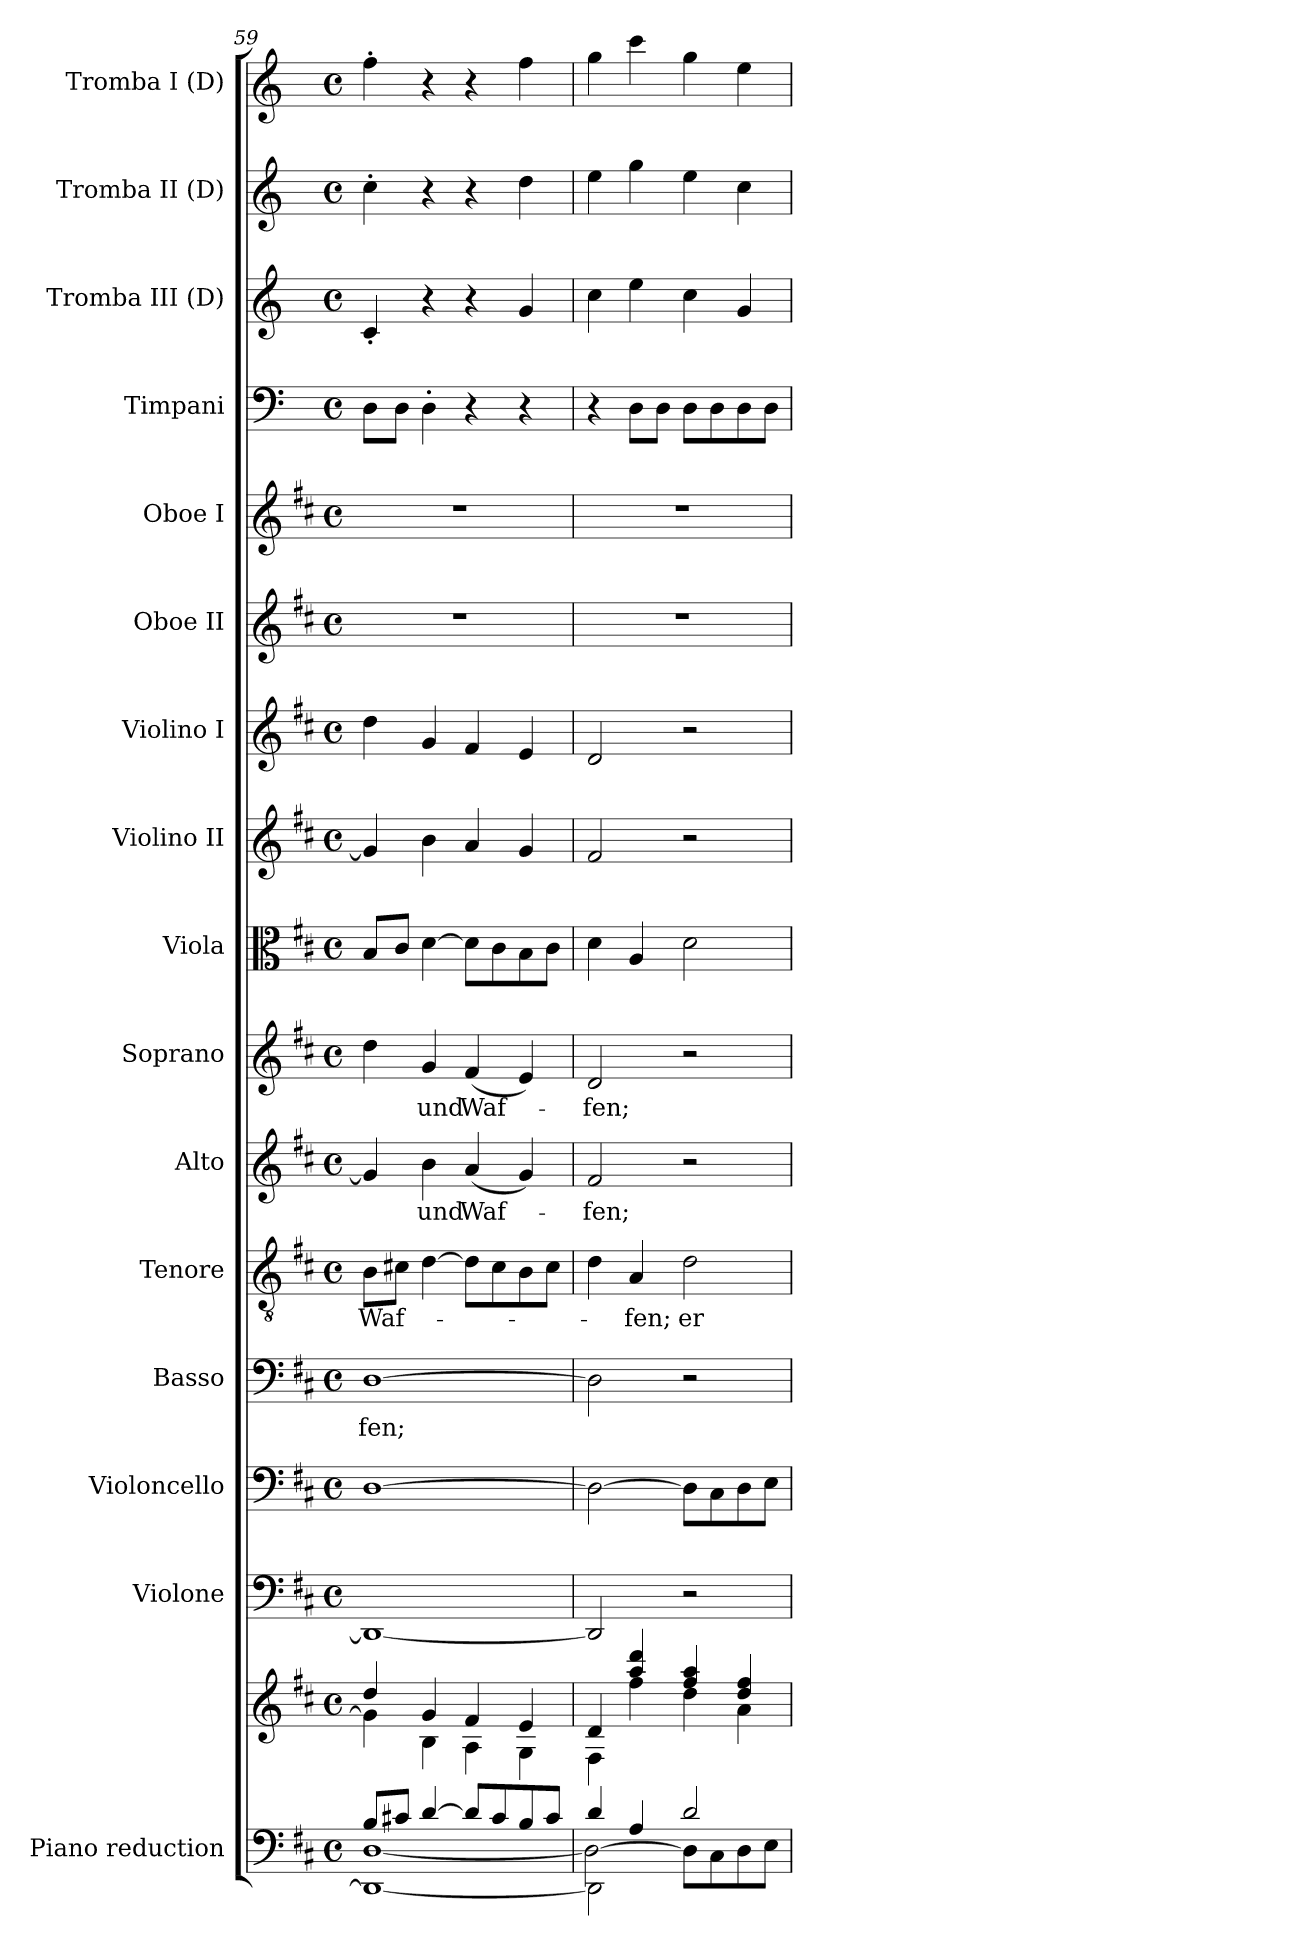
**kern	**kern	**kern	**kern	**kern	**text	**kern	**text	**kern	**text	**kern	**text	**kern	**kern	**kern	**kern	**kern	**kern	**kern	**kern	**kern
*part16	*part16	*part15	*part14	*part13	*part13	*part12	*part12	*part11	*part11	*part10	*part10	*part9	*part8	*part7	*part6	*part5	*part4	*part3	*part2	*part1
*staff17	*staff16	*staff15	*staff14	*staff13	*staff13	*staff12	*staff12	*staff11	*staff11	*staff10	*staff10	*staff9	*staff8	*staff7	*staff6	*staff5	*staff4	*staff3	*staff2	*staff1
*I"Piano reduction	*	*I"Violone	*I"Violoncello	*I"Basso	*	*I"Tenore	*	*I"Alto	*	*I"Soprano	*	*I"Viola	*I"Violino II	*I"Violino I	*I"Oboe II	*I"Oboe I	*I"Timpani	*I"Tromba III (D)	*I"Tromba II (D)	*I"Tromba I (D)
*I'Pno	*	*	*	*	*	*	*	*	*	*	*	*	*	*	*I'Ob	*I'Ob	*I'Timp	*	*	*
*clefF4	*clefG2	*clefF4	*clefF4	*clefF4	*	*clefGv2	*	*clefG2	*	*clefG2	*	*clefC3	*clefG2	*clefG2	*clefG2	*clefG2	*clefF4	*clefG2	*clefG2	*clefG2
*	*	*ITrd7c12	*	*	*	*	*	*	*	*	*	*	*	*	*	*	*	*ITrd-1c-2	*ITrd-1c-2	*ITrd-1c-2
*k[f#c#]	*k[f#c#]	*k[f#c#]	*k[f#c#]	*k[f#c#]	*	*k[f#c#]	*	*k[f#c#]	*	*k[f#c#]	*	*k[f#c#]	*k[f#c#]	*k[f#c#]	*k[f#c#]	*k[f#c#]	*k[]	*k[f#c#]	*k[f#c#]	*k[f#c#]
*M4/4	*M4/4	*M4/4	*M4/4	*M4/4	*	*M4/4	*	*M4/4	*	*M4/4	*	*M4/4	*M4/4	*M4/4	*M4/4	*M4/4	*M4/4	*M4/4	*M4/4	*M4/4
*met(c)	*met(c)	*met(c)	*met(c)	*met(c)	*	*met(c)	*	*met(c)	*	*met(c)	*	*met(c)	*met(c)	*met(c)	*met(c)	*met(c)	*met(c)	*met(c)	*met(c)	*met(c)
=59	=59	=59	=59	=59	=59	=59	=59	=59	=59	=59	=59	=59	=59	=59	=59	=59	=59	=59	=59	=59
*^	*^	*	*	*	*	*	*	*	*	*	*	*	*	*	*	*	*	*	*	*
!	!	!	!	!	!	!	!LO:LY:b	!	!LO:LY:b	!	!	!	!	!	!	!	!	!	!	!	!	!
8B/L	1DD_ [1D	4dd/	4g\]	1DDD_	[1D	[1D	-fen;	8B\L	Waf-	4g/]	.	4dd\	.	8B/L	4g/]	4dd\	1r	1r	8D\L	4d'/	4dd'\	4gg'\
8c#X/J	.	.	.	.	.	.	.	8c#X\J	.	.	.	.	.	8c#/J	.	.	.	.	8D\J	.	.	.
!	!	!	!	!	!	!	!	!	!	!	!LO:LY:b	!	!LO:LY:b	!	!	!	!	!	!	!	!	!
[4d/	.	4g/	4B\	.	.	.	.	[4d\	.	4b\	und	4g/	und	[4d\	4b\	4g/	.	.	4D'\	4r	4r	4r
!	!	!	!	!	!	!	!	!	!	!	!LO:LY:b	!	!LO:LY:b	!	!	!	!	!	!	!	!	!
8d/L]	.	4f#/	4A\	.	.	.	.	8d\L]	.	(4a/	Waf-	(4f#/	Waf-	8d\L]	4a/	4f#/	.	.	4r	4r	4r	4r
8c#/	.	.	.	.	.	.	.	8c#\	.	.	.	.	.	8c#\	.	.	.	.	.	.	.	.
8B/	.	4e/	4G\	.	.	.	.	8B\	.	4g/)	.	4e/)	.	8B\	4g/	4e/	.	.	4r	4a/	4ee\	4gg\
8c#/J	.	.	.	.	.	.	.	8c#\J	.	.	.	.	.	8c#\J	.	.	.	.	.	.	.	.
=60	=60	=60	=60	=60	=60	=60	=60	=60	=60	=60	=60	=60	=60	=60	=60	=60	=60	=60	=60	=60	=60	=60
*	*^	*	*	*	*	*	*	*	*	*	*	*	*	*	*	*	*	*	*	*	*	*
!	!	!	!	!	!	!	!	!	!	!	!	!LO:LY:b	!	!LO:LY:b	!	!	!	!	!	!	!	!	!
4d/	2DD\]	2D\_	4d/	4F#\	2DDD/]	2D\_	2D\]	.	4d\	.	2f#/	-fen;	2d/	fen;	4d\	2f#/	2d/	1r	1r	4r	4dd\	4ff#\	4aa\
!	!	!	!	!	!	!	!	!	!	!LO:LY:b	!	!	!	!	!	!	!	!	!	!	!	!	!
4A/	.	.	4aa/ 4ddd/	4ff#\	.	.	.	.	4A/	-fen;	.	.	.	.	4A/	.	.	.	.	8D\L	4ff#\	4aa\	4ddd\
.	.	.	.	.	.	.	.	.	.	.	.	.	.	.	.	.	.	.	.	8D\J	.	.	.
!	!	!	!	!	!	!	!	!	!	!LO:LY:b	!	!	!	!	!	!	!	!	!	!	!	!	!
2d/	2ryy	8D\L]	4ff#/ 4aa/	4dd\	2r	8D\L]	2r	.	2d\	er	2r	.	2r	.	2d\	2r	2r	.	.	8D\L	4dd\	4ff#\	4aa\
.	.	8C#\	.	.	.	8C#\	.	.	.	.	.	.	.	.	.	.	.	.	.	8D\	.	.	.
.	.	8D\	4dd/ 4ff#/	4a\	.	8D\	.	.	.	.	.	.	.	.	.	.	.	.	.	8D\	4a/	4dd\	4ff#\
.	.	8E\J	.	.	.	8E\J	.	.	.	.	.	.	.	.	.	.	.	.	.	8D\J	.	.	.
*v	*v	*v	*	*	*	*	*	*	*	*	*	*	*	*	*	*	*	*	*	*	*	*	*
*	*v	*v	*	*	*	*	*	*	*	*	*	*	*	*	*	*	*	*	*	*	*
=	=	=	=	=	=	=	=	=	=	=	=	=	=	=	=	=	=	=	=	=
*-	*-	*-	*-	*-	*-	*-	*-	*-	*-	*-	*-	*-	*-	*-	*-	*-	*-	*-	*-	*-
